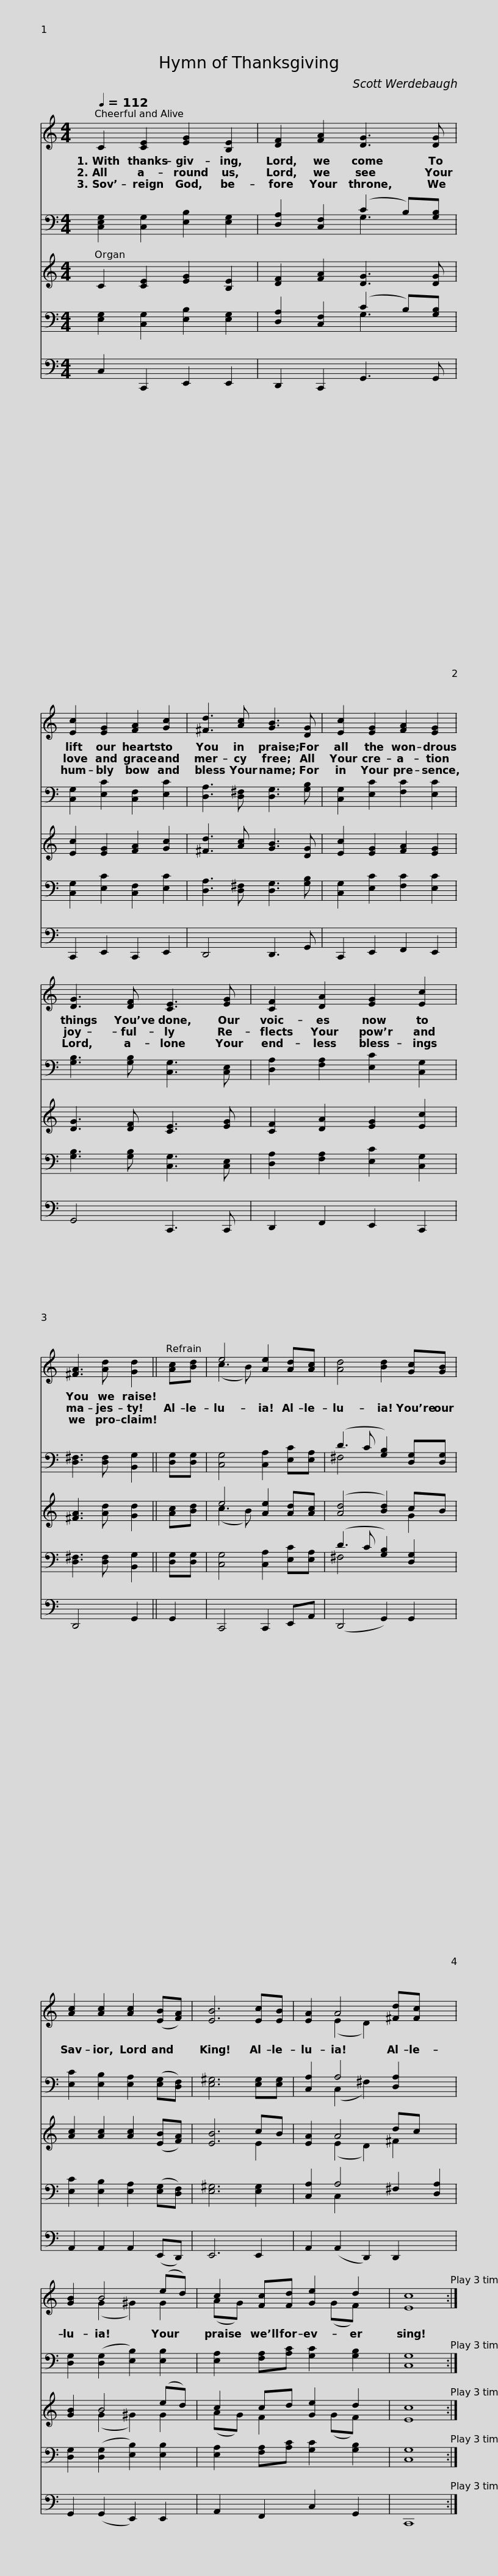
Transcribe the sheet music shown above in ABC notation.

X:1
%%score ( 1 2 ) ( 3 4 ) ( 5 6 ) ( 7 8 ) 9
L:1/8
Q:1/4=112
M:4/4
I:linebreak $
K:C
V:1 treble
V:2 treble
V:3 bass
V:4 bass
V:5 treble
V:6 treble
V:7 bass
V:8 bass
V:9 bass
V:1
 C2 [CE]2 [EG]2 [B,E]2 | [DF]2 [FA]2 [DG]3 [DG] | [Ec]2 [EG]2 [FA]2 [Gc]2 | [^Fd]3 [Ac] [GB]3 [DG] |$ [Ec]2 [EG]2 [FA]2 [EG]2 | %5
 [DG]3 [DF] [CE]3 [EG] | [CF]2 [DA]2 [EG]2 [Ec]2 | [^FA]3 [Ad] [Gd]2 || [Ac][Bd] |$ e4 [Ae]2 [Ad][Ac] | %10
 [Ad]4 [Bd]2 [Gc][GB] | [Ac]2 [Ac]2 [Ac]2 ([EB][FA]) | [EB]6 [Ec][EB] | [EA]2 A4 [^Fd][Fc] x2 |$ [GB]2 B4 (ed) | %15
 c2 [Fc][Fd] [Ge]2 d2 |$ [Ec]8 :| %17
V:2
 x8 | x8 | x8 | x8 |$ x8 | %5
 x8 | x8 | x6 || x2 |$ (c3 B) x4 | %10
 x8 | x8 | x8 | x2 (E2 D2) x4 |$ x2 (G2 ^G2) G2 | %15
 (AG) x3 (GF) x |$ x8 :| %17
V:3
 [C,E,G,]2 [C,G,]2 [E,B,]2 [E,G,]2 | [D,A,]2 [C,F,]2 (C2 B,)[G,B,] | [C,G,]2 [E,C]2 [C,F,]2 [E,C]2 | [D,A,]3 [D,^F,] [D,G,]3 [G,B,] |$ [C,G,]2 [E,C]2 [F,C]2 [E,C]2 | %5
 [G,B,]3 [G,B,] [C,G,]3 [C,E,] | [D,A,]2 [F,A,]2 [E,C]2 [C,G,]2 | [D,^F,]3 [D,F,] [B,,G,]2 || [D,G,][D,G,] |$ [C,G,]4 [C,A,]2 [E,C][E,A,] | %10
 (D3 C [G,B,]2) [D,G,][D,G,] | [E,C]2 [E,B,]2 [E,A,]2 ([E,G,][D,F,]) | [E,^G,]6 [E,G,][E,G,] | [C,A,]2 A,4 [D,A,]2 x2 |$ [D,G,]2 ([D,G,]2 [E,B,]2) [E,B,]2 | %15
 [E,A,]2 [F,A,][A,C] [G,C]2 [G,B,]2 |$ [C,G,]8 :| %17
V:4
 x8 | x4 G,3 x | x8 | x8 |$ x8 | %5
 x8 | x8 | x6 || x2 |$ x8 | %10
 ^F,4 x4 | x8 | x8 | x2 (C,2 ^F,2) x4 |$ x8 | %15
 x8 |$ x8 :| %17
V:5
 C2 [CE]2 [EG]2 [B,E]2 | [DF]2 [FA]2 [DG]3 [DG] | [Ec]2 [EG]2 [FA]2 [Gc]2 | [^Fd]3 [Ac] [GB]3 [DG] |$ [Ec]2 [EG]2 [FA]2 [EG]2 | %5
 [DG]3 [DF] [CE]3 [EG] | [CF]2 [DA]2 [EG]2 [Ec]2 | [^FA]3 [Ad] [Gd]2 || [Ac][Bd] |$ e4 [Ae]2 [Ad][Ac] | %10
 ([Ad]4 [Bd]2) cB | [Ac]2 [Ac]2 [Ac]2 ([EB][FA]) | [EB]6 cB | [EA]2 A4 dc x2 |$ [GB]2 B4 (ed) | %15
 c2 cd [Ge]2 d2 |$ [Ec]8 :| %17
V:6
 x8 | x8 | x8 | x8 |$ x8 | %5
 x8 | x8 | x6 || x2 |$ (c3 B) x4 | %10
 x6 G2 | x8 | x6 E2 | x2 (E2 D2) ^F2 x2 |$ x2 (G2 ^G2) G2 | %15
 (AG) F2 x (GF) x |$ x8 :| %17
V:7
 [E,G,]2 [C,G,]2 [E,B,]2 [E,G,]2 | [D,A,]2 [C,F,]2 (C2 B,)[G,B,] | [C,G,]2 [E,C]2 [C,F,]2 [E,C]2 | [D,A,]3 [D,^F,] [D,G,]3 [G,B,] |$ [C,G,]2 [E,C]2 [F,C]2 [E,C]2 | %5
 [G,B,]3 [G,B,] [C,G,]3 [C,E,] | [D,A,]2 [F,A,]2 [E,C]2 [C,G,]2 | [D,^F,]3 [D,F,] [B,,G,]2 || [D,G,][D,G,] |$ [C,G,]4 [C,A,]2 [E,C][E,A,] | %10
 (D3 C [G,B,]2) [D,G,]2 | [E,C]2 [E,B,]2 [E,A,]2 ([E,G,][D,F,]) | [E,^G,]6 [E,G,]2 | [C,A,]2 A,4 ^F,2 [D,A,]2 |$ [D,G,]2 ([D,G,]2 [E,B,]2) [E,B,]2 | %15
 [E,A,]2 [F,A,][A,C] [G,C]2 [G,B,]2 |$ [C,G,]8 :| %17
V:8
 x8 | x4 G,3 x | x8 | x8 |$ x8 | %5
 x8 | x8 | x6 || x2 |$ x8 | %10
 ^F,4 x4 | x8 | x8 | x2 C,2 x6 |$ x8 | %15
 x8 |$ x8 :| %17
V:9
 C,2 C,,2 E,,2 E,,2 | D,,2 C,,2 G,,3 G,, | C,,2 E,,2 C,,2 E,,2 | D,,4 D,,3 G,, |$ C,,2 E,,2 F,,2 E,,2 | %5
 G,,4 C,,3 C,, | D,,2 F,,2 E,,2 C,,2 | D,,4 G,,2 || G,,2 |$ C,,4 C,,2 E,,A,, | %10
 (D,,4 G,,2) G,,2 | A,,2 A,,2 A,,2 (E,,D,,) | E,,6 E,,2 | A,,2 (A,,2 D,,2) D,,2 x2 |$ G,,2 (G,,2 E,,2) E,,2 | %15
 A,,2 F,,2 C,2 G,,2 |$ C,,8 :| %17
